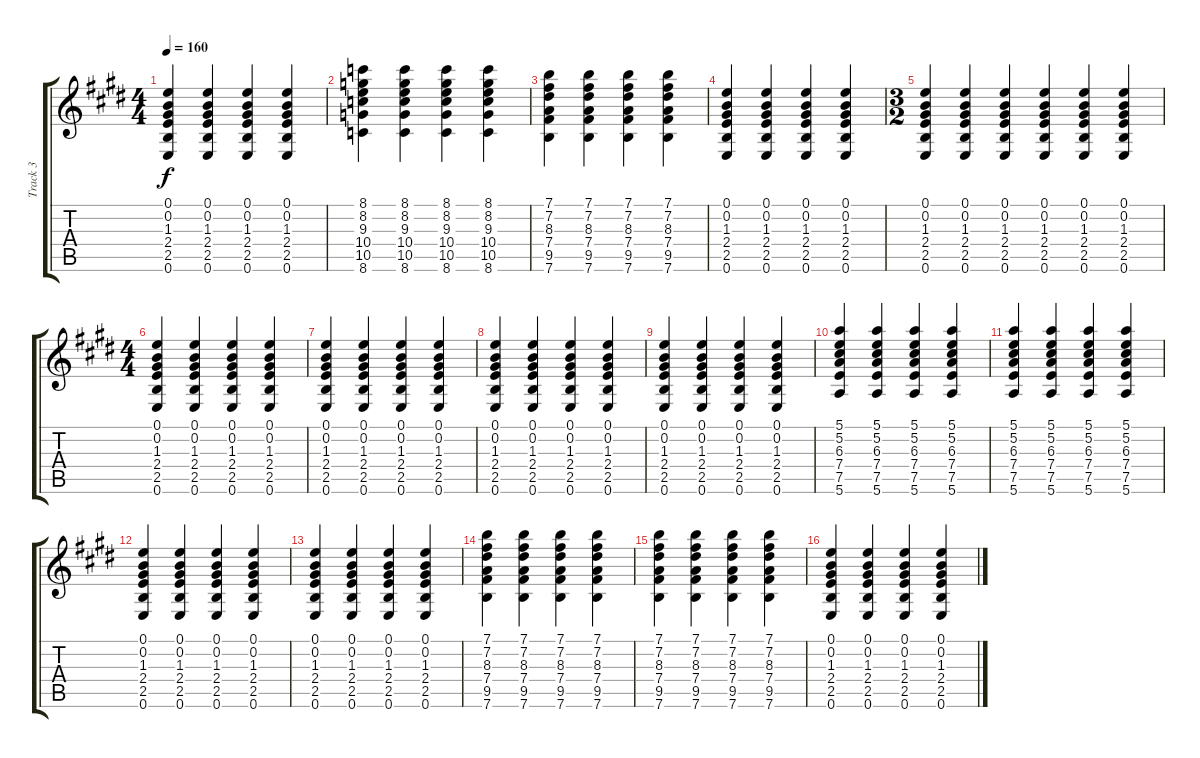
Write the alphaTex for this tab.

\track ("Track 3" "Track 3") {instrument acousticguitarsteel}
\staff {score tabs}
\tuning (E4 B3 G3 D3 A2 E2) {hide}
\ts (4 4)
\tempo 160
\clef g2
\ks e
(0.1 0.2 1.3 2.4 2.5 0.6).4{dy f} (0.1 0.2 1.3 2.4 2.5 0.6).4 (0.1 0.2 1.3 2.4 2.5 0.6).4 (0.1 0.2 1.3 2.4 2.5 0.6).4 |
(8.1 8.2 9.3 10.4 10.5 8.6).4 (8.1 8.2 9.3 10.4 10.5 8.6).4 (8.1 8.2 9.3 10.4 10.5 8.6).4 (8.1 8.2 9.3 10.4 10.5 8.6).4 |
(7.1 7.2 8.3 7.4 9.5 7.6).4 (7.1 7.2 8.3 7.4 9.5 7.6).4 (7.1 7.2 8.3 7.4 9.5 7.6).4 (7.1 7.2 8.3 7.4 9.5 7.6).4 |
(0.1 0.2 1.3 2.4 2.5 0.6).4 (0.1 0.2 1.3 2.4 2.5 0.6).4 (0.1 0.2 1.3 2.4 2.5 0.6).4 (0.1 0.2 1.3 2.4 2.5 0.6).4 |
\ts (3 2)
(0.1 0.2 1.3 2.4 2.5 0.6).4 (0.1 0.2 1.3 2.4 2.5 0.6).4 (0.1 0.2 1.3 2.4 2.5 0.6).4 (0.1 0.2 1.3 2.4 2.5 0.6).4 (0.1 0.2 1.3 2.4 2.5 0.6).4 (0.1 0.2 1.3 2.4 2.5 0.6).4 |
\ts (4 4)
(0.1 0.2 1.3 2.4 2.5 0.6).4 (0.1 0.2 1.3 2.4 2.5 0.6).4 (0.1 0.2 1.3 2.4 2.5 0.6).4 (0.1 0.2 1.3 2.4 2.5 0.6).4 |
(0.1 0.2 1.3 2.4 2.5 0.6).4 (0.1 0.2 1.3 2.4 2.5 0.6).4 (0.1 0.2 1.3 2.4 2.5 0.6).4 (0.1 0.2 1.3 2.4 2.5 0.6).4 |
(0.1 0.2 1.3 2.4 2.5 0.6).4 (0.1 0.2 1.3 2.4 2.5 0.6).4 (0.1 0.2 1.3 2.4 2.5 0.6).4 (0.1 0.2 1.3 2.4 2.5 0.6).4 |
(0.1 0.2 1.3 2.4 2.5 0.6).4 (0.1 0.2 1.3 2.4 2.5 0.6).4 (0.1 0.2 1.3 2.4 2.5 0.6).4 (0.1 0.2 1.3 2.4 2.5 0.6).4 |
(5.1 5.2 6.3 7.4 7.5 5.6).4 (5.1 5.2 6.3 7.4 7.5 5.6).4 (5.1 5.2 6.3 7.4 7.5 5.6).4 (5.1 5.2 6.3 7.4 7.5 5.6).4 |
(5.1 5.2 6.3 7.4 7.5 5.6).4 (5.1 5.2 6.3 7.4 7.5 5.6).4 (5.1 5.2 6.3 7.4 7.5 5.6).4 (5.1 5.2 6.3 7.4 7.5 5.6).4 |
(0.1 0.2 1.3 2.4 2.5 0.6).4 (0.1 0.2 1.3 2.4 2.5 0.6).4 (0.1 0.2 1.3 2.4 2.5 0.6).4 (0.1 0.2 1.3 2.4 2.5 0.6).4 |
(0.1 0.2 1.3 2.4 2.5 0.6).4 (0.1 0.2 1.3 2.4 2.5 0.6).4 (0.1 0.2 1.3 2.4 2.5 0.6).4 (0.1 0.2 1.3 2.4 2.5 0.6).4 |
(7.1 7.2 8.3 7.4 9.5 7.6).4 (7.1 7.2 8.3 7.4 9.5 7.6).4 (7.1 7.2 8.3 7.4 9.5 7.6).4 (7.1 7.2 8.3 7.4 9.5 7.6).4 |
(7.1 7.2 8.3 7.4 9.5 7.6).4 (7.1 7.2 8.3 7.4 9.5 7.6).4 (7.1 7.2 8.3 7.4 9.5 7.6).4 (7.1 7.2 8.3 7.4 9.5 7.6).4 |
(0.1 0.2 1.3 2.4 2.5 0.6).4 (0.1 0.2 1.3 2.4 2.5 0.6).4 (0.1 0.2 1.3 2.4 2.5 0.6).4 (0.1 0.2 1.3 2.4 2.5 0.6).4
